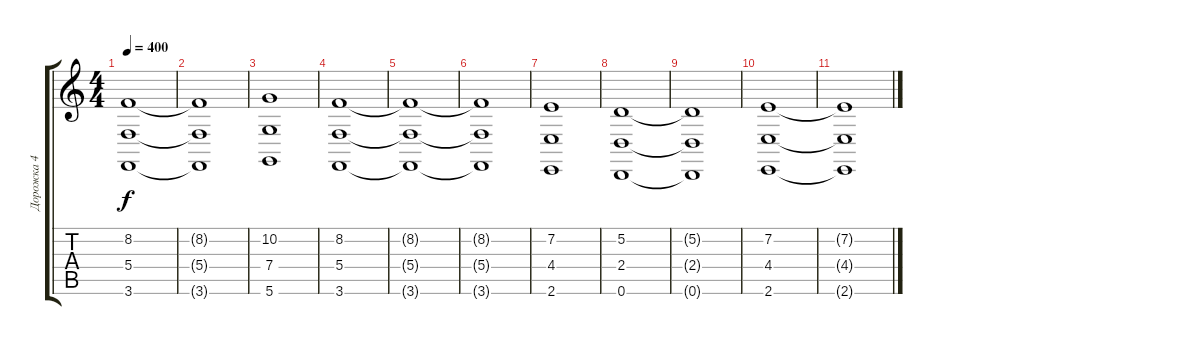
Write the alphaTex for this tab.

\track ("Дорожка 4" "Дорожка 4") {instrument tremolostrings}
\staff {score tabs}
\tuning (D4 A3 F3 C3 G2 D2) {hide}
\ts (4 4)
\tempo 400
\clef g2
\ks c
(8.2{t} 5.4{t} 3.6{t}).1{dy f} |
(8.2{t} 5.4{t} 3.6{t}).1 |
(10.2 7.4 5.6).1 |
(8.2 5.4 3.6).1 |
(8.2{t} 5.4{t} 3.6{t}).1 |
(8.2{t} 5.4{t} 3.6{t}).1 |
(7.2 4.4 2.6).1 |
(5.2 2.4 0.6).1 |
(5.2{t} 2.4{t} 0.6{t}).1 |
(7.2 4.4 2.6).1 |
(7.2{t} 4.4{t} 2.6{t}).1
